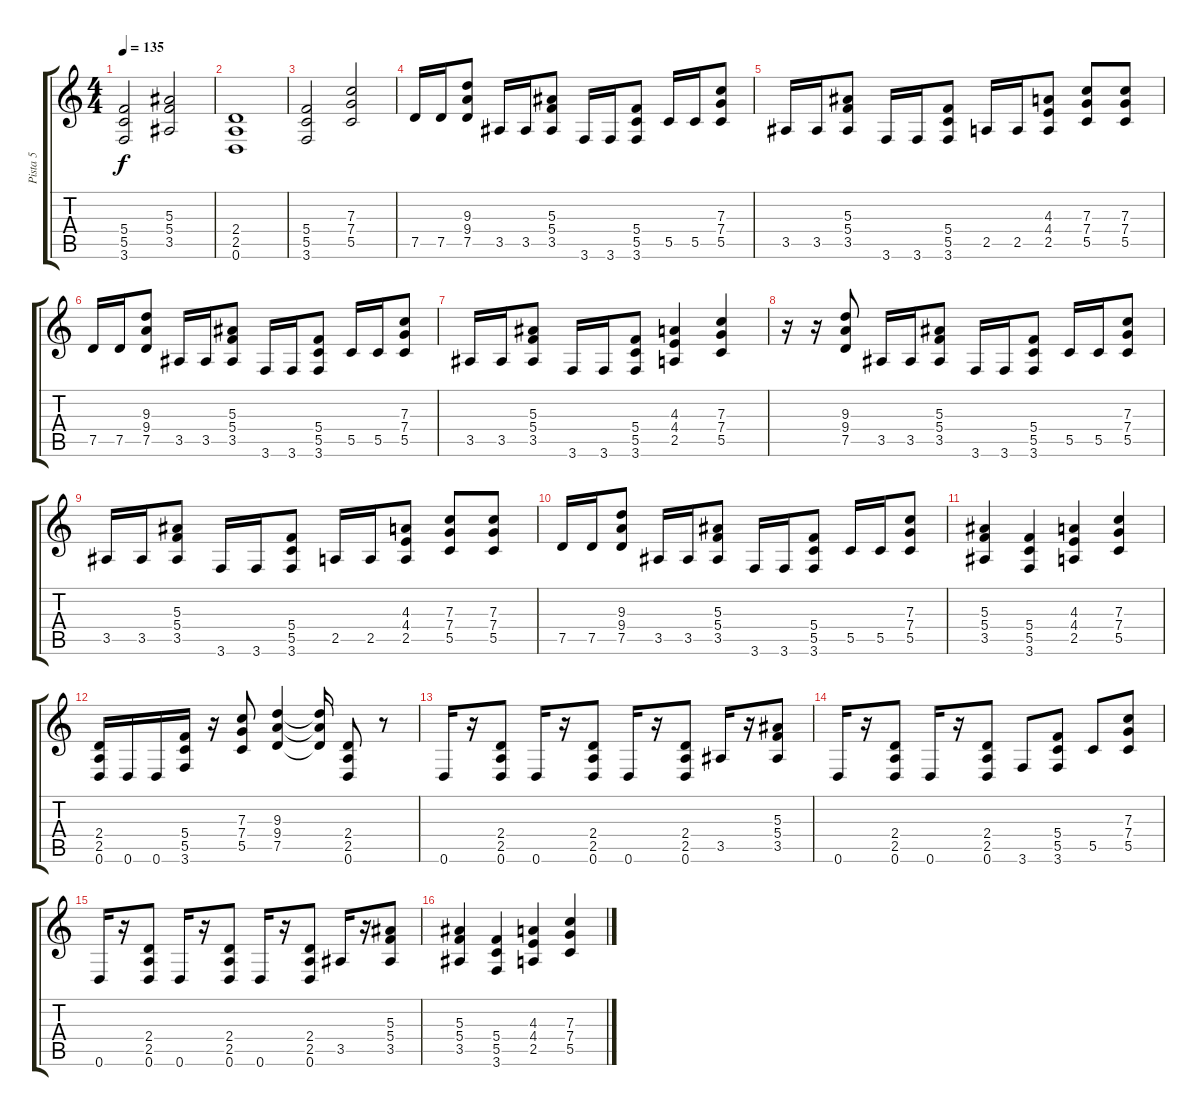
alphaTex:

\track ("Pista 5" "Pista 5") {instrument distortionguitar}
\staff {score tabs}
\tuning (D4 A3 F3 C3 G2 D2) {hide}
\ts (4 4)
\tempo 135
\clef g2
\ks c
(5.4 5.5 3.6).2{dy f} (5.3 5.4 3.5).2 |
(2.4 2.5 0.6).1 |
(5.4 5.5 3.6).2 (7.3 7.4 5.5).2 |
7.5.16 7.5.16 (9.3 9.4 7.5).8 3.5.16 3.5.16 (5.3 5.4 3.5).8 3.6.16 3.6.16 (5.4 5.5 3.6).8 5.5.16 5.5.16 (7.3 7.4 5.5).8 |
3.5.16 3.5.16 (5.3 5.4 3.5).8 3.6.16 3.6.16 (5.4 5.5 3.6).8 2.5.16 2.5.16 (4.3 4.4 2.5).8 (7.3 7.4 5.5).8 (7.3 7.4 5.5).8 |
7.5.16 7.5.16 (9.3 9.4 7.5).8 3.5.16 3.5.16 (5.3 5.4 3.5).8 3.6.16 3.6.16 (5.4 5.5 3.6).8 5.5.16 5.5.16 (7.3 7.4 5.5).8 |
3.5.16 3.5.16 (5.3 5.4 3.5).8 3.6.16 3.6.16 (5.4 5.5 3.6).8 (4.3 4.4 2.5).4 (7.3 7.4 5.5).4 |
r.16 r.16 (9.3 9.4 7.5).8 3.5.16 3.5.16 (5.3 5.4 3.5).8 3.6.16 3.6.16 (5.4 5.5 3.6).8 5.5.16 5.5.16 (7.3 7.4 5.5).8 |
3.5.16 3.5.16 (5.3 5.4 3.5).8 3.6.16 3.6.16 (5.4 5.5 3.6).8 2.5.16 2.5.16 (4.3 4.4 2.5).8 (7.3 7.4 5.5).8 (7.3 7.4 5.5).8 |
7.5.16 7.5.16 (9.3 9.4 7.5).8 3.5.16 3.5.16 (5.3 5.4 3.5).8 3.6.16 3.6.16 (5.4 5.5 3.6).8 5.5.16 5.5.16 (7.3 7.4 5.5).8 |
(5.3 5.4 3.5).4 (5.4 5.5 3.6).4 (4.3 4.4 2.5).4 (7.3 7.4 5.5).4 |
(2.4 2.5 0.6).16 0.6.16 0.6.16 (5.4 5.5 3.6).16 r.16 (7.3 7.4 5.5).8 (9.3 9.4 7.5).4 (9.3{t} 9.4{t} 7.5{t}).16 (2.4 2.5 0.6).8 r.8 |
0.6.16 r.16 (2.4 2.5 0.6).8 0.6.16 r.16 (2.4 2.5 0.6).8 0.6.16 r.16 (2.4 2.5 0.6).8 3.5.16 r.16 (5.3 5.4 3.5).8 |
0.6.16 r.16 (2.4 2.5 0.6).8 0.6.16 r.16 (2.4 2.5 0.6).8 3.6.8 (5.4 5.5 3.6).8 5.5.8 (7.3 7.4 5.5).8 |
0.6.16 r.16 (2.4 2.5 0.6).8 0.6.16 r.16 (2.4 2.5 0.6).8 0.6.16 r.16 (2.4 2.5 0.6).8 3.5.16 r.16 (5.3 5.4 3.5).8 |
(5.3 5.4 3.5).4 (5.4 5.5 3.6).4 (4.3 4.4 2.5).4 (7.3 7.4 5.5).4
